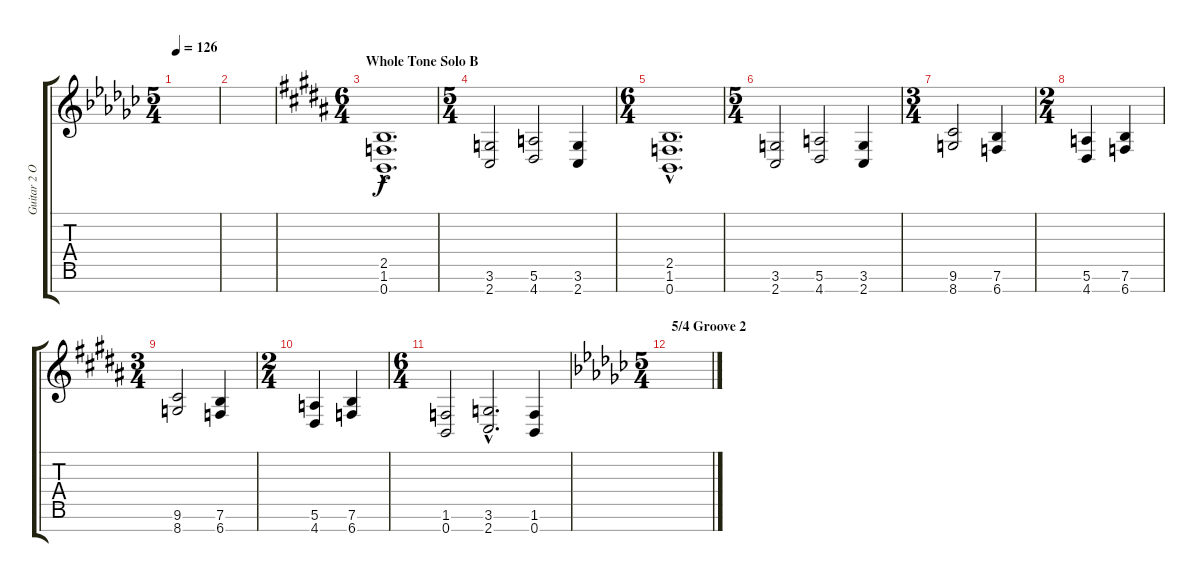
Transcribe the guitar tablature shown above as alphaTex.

\track ("Guitar 2 Overdubs" "Guitar 2 O") {instrument distortionguitar}
\staff {score tabs}
\tuning (E4 B3 G3 D3 A2 E2 B1) {hide}
\ts (5 4)
\tempo 126
\clef g2
\ks ebminor
|
|
\ts (6 4)
\section ("" "Whole Tone Solo B")
\ks b
(2.5{hac} 1.6{hac} 0.7{hac}).1{d} |
\ts (5 4)
(3.6 2.7).2 (5.6 4.7).2 (3.6 2.7).4 |
\ts (6 4)
(2.5{hac} 1.6{hac} 0.7{hac}).1{d} |
\ts (5 4)
(3.6 2.7).2 (5.6 4.7).2 (3.6 2.7).4 |
\ts (3 4)
(9.6 8.7).2 (7.6 6.7).4 |
\ts (2 4)
(5.6 4.7).4 (7.6 6.7).4 |
\ts (3 4)
(9.6 8.7).2 (7.6 6.7).4 |
\ts (2 4)
(5.6 4.7).4 (7.6 6.7).4 |
\ts (6 4)
(1.6 0.7).2 (3.6{hac} 2.7{hac}).2{d} (1.6 0.7).4 |
\ts (5 4)
\section ("" "5/4 Groove 2")
\ks ebminor
